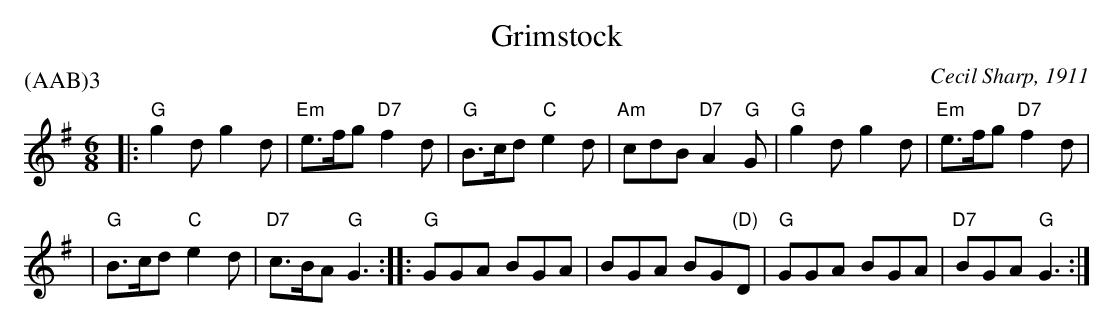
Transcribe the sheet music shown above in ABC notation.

X:1
T: Grimstock
O: Cecil Sharp, 1911
M: 6/8
L: 1/8
P: (AAB)3
K: G
|: "G"g2d g2d | "Em"e>fg "D7"f2d | "G"B>cd "C"e2d | "Am"cdB "D7"A2"G"G | "G"g2d g2d | "Em"e>fg "D7"f2d |
| "G"B>cd "C"e2d | "D7"c>BA "G"G3 :: "G"GGA BGA | BGA BG"(D)"D | "G"GGA BGA | "D7"BGA "G"G3 :|
